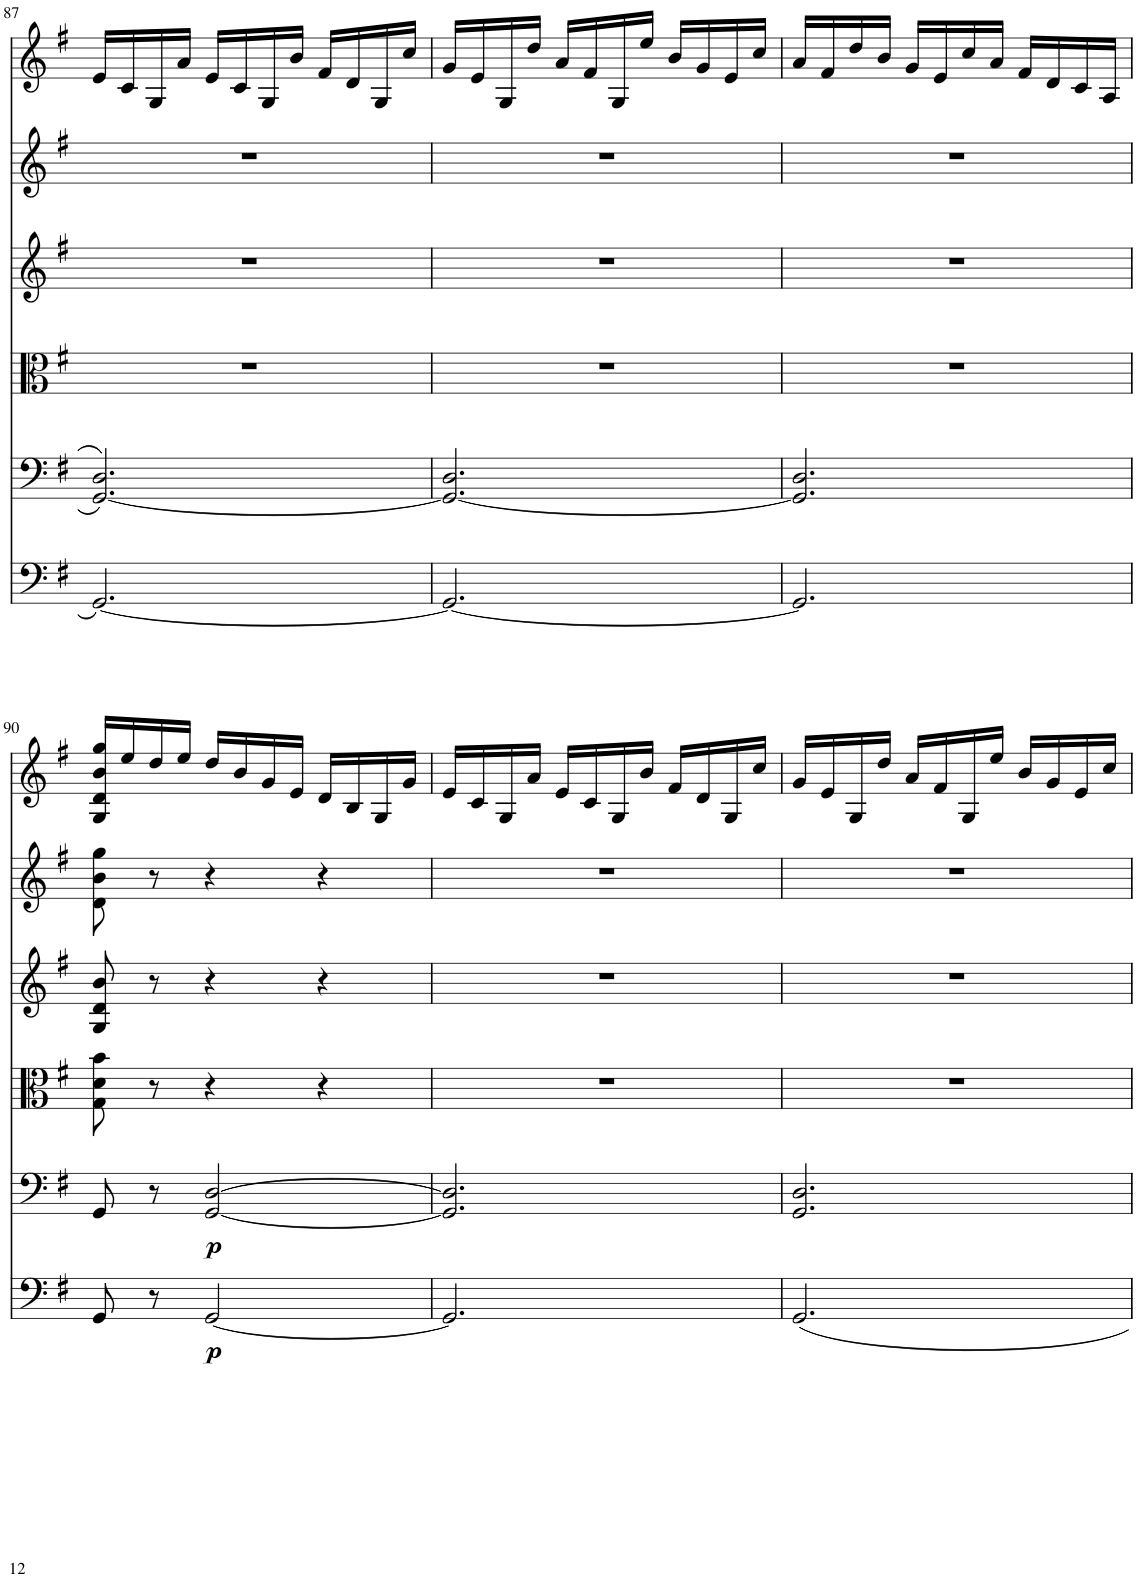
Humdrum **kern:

**kern	**dynam	**kern	**dynam	**kern	**kern	**kern	**kern
*part6	*part6	*part5	*part5	*part4	*part3	*part2	*part1
*staff6	*staff6	*staff5	*staff5	*staff4	*staff3	*staff2	*staff1
*I"Voice	*	*I"Voice	*	*I"Voice	*I"Voice	*I"Voice	*I"Voice
*I'V	*	*I'V	*	*I'V	*I'V	*I'V	*I'V
!!LO:PB:g=z
*clefF4	*	*clefF4	*	*clefC3	*clefG2	*clefG2	*clefG2
*k[f#]	*	*k[f#]	*	*k[f#]	*k[f#]	*k[f#]	*k[f#]
*M3/4	*	*M3/4	*	*M3/4	*M3/4	*M3/4	*M3/4
=87	=87	=87	=87	=87	=87	=87	=87
[<2.GG/	.	[<2.GG/ 2.D/	.	2.r	2.r	2.r	16e/LL
.	.	.	.	.	.	.	16c/
.	.	.	.	.	.	.	16G/
.	.	.	.	.	.	.	16a/JJ
.	.	.	.	.	.	.	16e/LL
.	.	.	.	.	.	.	16c/
.	.	.	.	.	.	.	16G/
.	.	.	.	.	.	.	16b/JJ
.	.	.	.	.	.	.	16f#/LL
.	.	.	.	.	.	.	16d/
.	.	.	.	.	.	.	16G/
.	.	.	.	.	.	.	16cc/JJ
=88	=88	=88	=88	=88	=88	=88	=88
2.GG/_	.	2.GG/_ 2.D/	.	2.r	2.r	2.r	16g/LL
.	.	.	.	.	.	.	16e/
.	.	.	.	.	.	.	16G/
.	.	.	.	.	.	.	16dd/JJ
.	.	.	.	.	.	.	16a/LL
.	.	.	.	.	.	.	16f#/
.	.	.	.	.	.	.	16G/
.	.	.	.	.	.	.	16ee/JJ
.	.	.	.	.	.	.	16b/LL
.	.	.	.	.	.	.	16g/
.	.	.	.	.	.	.	16e/
.	.	.	.	.	.	.	16cc/JJ
=89	=89	=89	=89	=89	=89	=89	=89
2.GG/]	.	2.GG/] 2.D/	.	2.r	2.r	2.r	16a/LL
.	.	.	.	.	.	.	16f#/
.	.	.	.	.	.	.	16dd/
.	.	.	.	.	.	.	16b/JJ
.	.	.	.	.	.	.	16g/LL
.	.	.	.	.	.	.	16e/
.	.	.	.	.	.	.	16cc/
.	.	.	.	.	.	.	16a/JJ
.	.	.	.	.	.	.	16f#/LL
.	.	.	.	.	.	.	16d/
.	.	.	.	.	.	.	16c/
.	.	.	.	.	.	.	16A/JJ
!!LO:LB:g=z
=90	=90	=90	=90	=90	=90	=90	=90
8GG/	.	8GG/	.	8G\ 8d\ 8b\	8G/ 8d/ 8b/	8d\ 8b\ 8gg\	16G/ 16d/ 16b/ 16gg/LL
.	.	.	.	.	.	.	16ee/
8r	.	8r	.	8r	8r	8r	16dd/
.	.	.	.	.	.	.	16ee/JJ
!	!LO:DY:b	!	!LO:DY:b	!	!	!	!
[<2GG/	p	[<2GG/ [>2D/	p	4r	4r	4r	16dd/LL
.	.	.	.	.	.	.	16b/
.	.	.	.	.	.	.	16g/
.	.	.	.	.	.	.	16e/JJ
.	.	.	.	4r	4r	4r	16d/LL
.	.	.	.	.	.	.	16B/
.	.	.	.	.	.	.	16G/
.	.	.	.	.	.	.	16g/JJ
=91	=91	=91	=91	=91	=91	=91	=91
2.GG/]	.	2.GG/] 2.D/]	.	2.r	2.r	2.r	16e/LL
.	.	.	.	.	.	.	16c/
.	.	.	.	.	.	.	16G/
.	.	.	.	.	.	.	16a/JJ
.	.	.	.	.	.	.	16e/LL
.	.	.	.	.	.	.	16c/
.	.	.	.	.	.	.	16G/
.	.	.	.	.	.	.	16b/JJ
.	.	.	.	.	.	.	16f#/LL
.	.	.	.	.	.	.	16d/
.	.	.	.	.	.	.	16G/
.	.	.	.	.	.	.	16cc/JJ
=92	=92	=92	=92	=92	=92	=92	=92
2.GG/	.	2.GG/ 2.D/	.	2.r	2.r	2.r	16g/LL
.	.	.	.	.	.	.	16e/
.	.	.	.	.	.	.	16G/
.	.	.	.	.	.	.	16dd/JJ
.	.	.	.	.	.	.	16a/LL
.	.	.	.	.	.	.	16f#/
.	.	.	.	.	.	.	16G/
.	.	.	.	.	.	.	16ee/JJ
.	.	.	.	.	.	.	16b/LL
.	.	.	.	.	.	.	16g/
.	.	.	.	.	.	.	16e/
.	.	.	.	.	.	.	16cc/JJ
=	=	=	=	=	=	=	=
*-	*-	*-	*-	*-	*-	*-	*-
